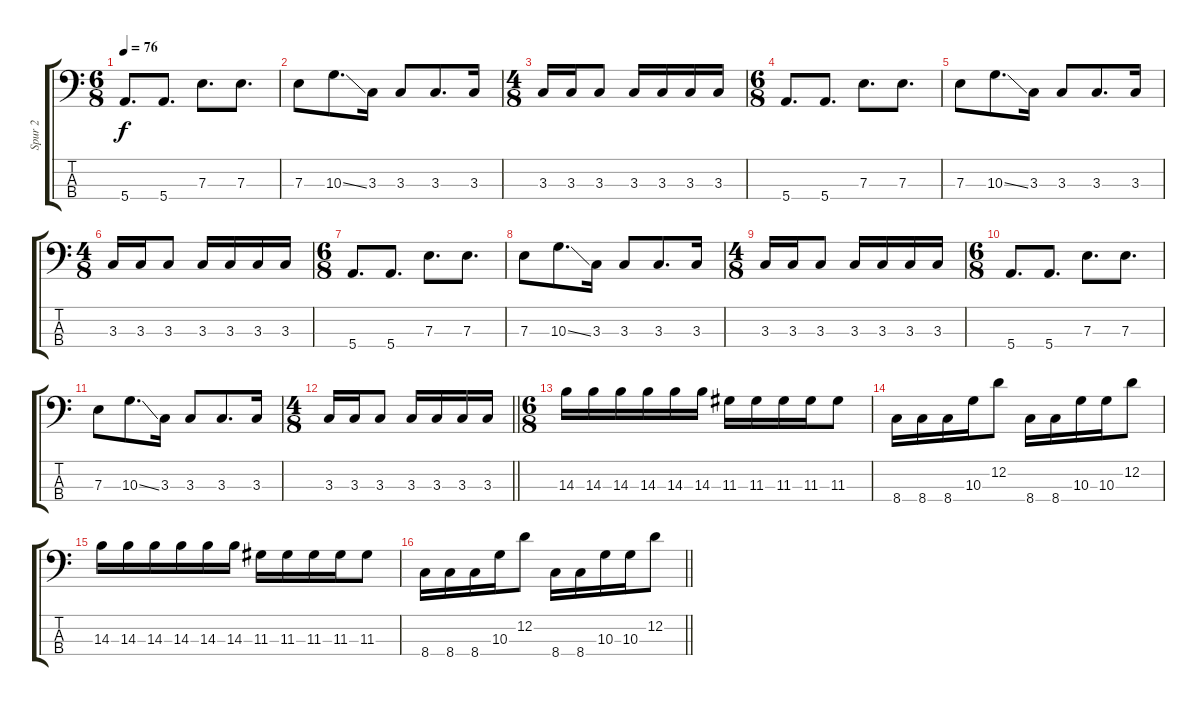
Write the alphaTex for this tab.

\track ("Spur 2" "Spur 2") {instrument electricbassfinger}
\staff {score tabs}
\tuning (G2 D2 A1 E1) {hide}
\ts (6 8)
\tempo 76
\clef f4
\ks c
5.4.8{d dy f} 5.4.8{d} 7.3.8{d} 7.3.8{d} |
7.3.8 10.3{ss}.8{d} 3.3.16 3.3.8 3.3.8{d} 3.3.16 |
\ts (4 8)
3.3.16 3.3.16 3.3.8 3.3.16 3.3.16 3.3.16 3.3.16 |
\ts (6 8)
5.4.8{d} 5.4.8{d} 7.3.8{d} 7.3.8{d} |
7.3.8 10.3{ss}.8{d} 3.3.16 3.3.8 3.3.8{d} 3.3.16 |
\ts (4 8)
3.3.16 3.3.16 3.3.8 3.3.16 3.3.16 3.3.16 3.3.16 |
\ts (6 8)
5.4.8{d} 5.4.8{d} 7.3.8{d} 7.3.8{d} |
7.3.8 10.3{ss}.8{d} 3.3.16 3.3.8 3.3.8{d} 3.3.16 |
\ts (4 8)
3.3.16 3.3.16 3.3.8 3.3.16 3.3.16 3.3.16 3.3.16 |
\ts (6 8)
5.4.8{d} 5.4.8{d} 7.3.8{d} 7.3.8{d} |
7.3.8 10.3{ss}.8{d} 3.3.16 3.3.8 3.3.8{d} 3.3.16 |
\ts (4 8)
\barLineRight lightlight
3.3.16 3.3.16 3.3.8 3.3.16 3.3.16 3.3.16 3.3.16 |
\ts (6 8)
14.3.16 14.3.16 14.3.16 14.3.16 14.3.16 14.3.16 11.3.16 11.3.16 11.3.16 11.3.16 11.3.8 |
8.4.16 8.4.16 8.4.16 10.3.16 12.2.8 8.4.16 8.4.16 10.3.16 10.3.16 12.2.8 |
14.3.16 14.3.16 14.3.16 14.3.16 14.3.16 14.3.16 11.3.16 11.3.16 11.3.16 11.3.16 11.3.8 |
\barLineRight lightlight
8.4.16 8.4.16 8.4.16 10.3.16 12.2.8 8.4.16 8.4.16 10.3.16 10.3.16 12.2.8
